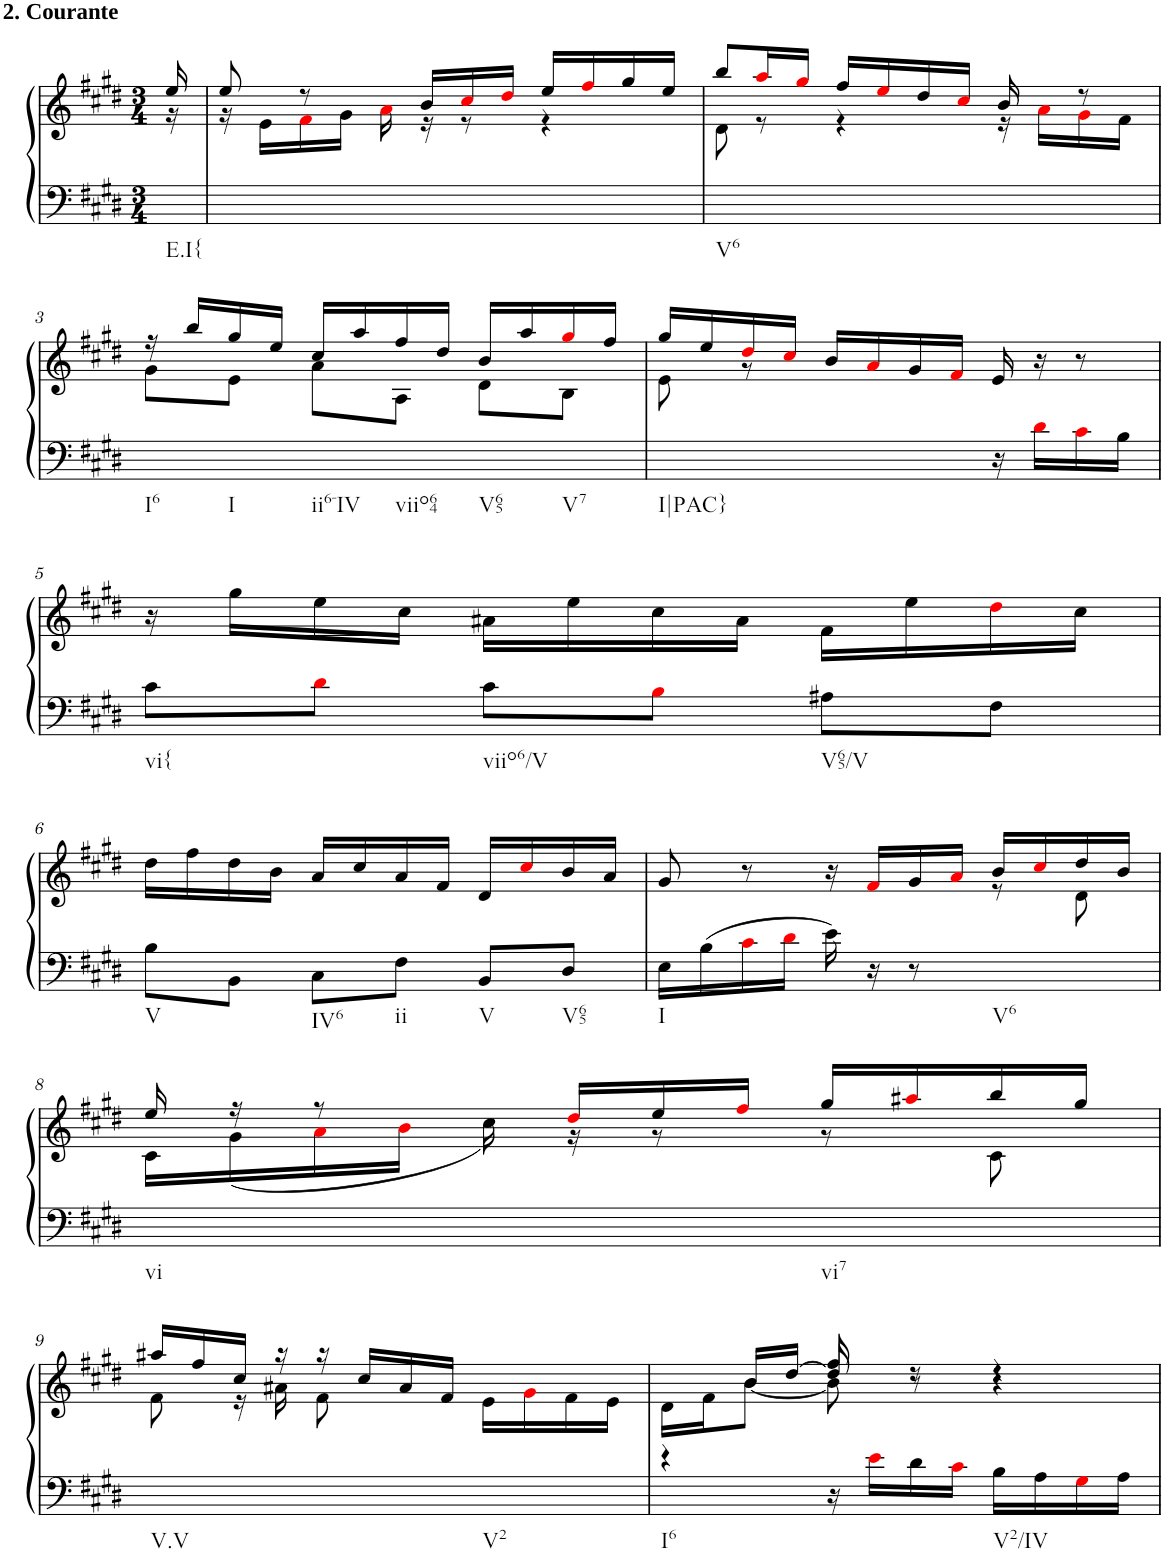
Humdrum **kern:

**kern	**kern
*part1	*part1
*staff2	*staff1
*I"Klavier linke Hand	*
*clefF4	*clefG2
*k[f#c#g#d#]	*k[f#c#g#d#]
*M3/4	*M3/4
=	=
*	*^
!	!LO:TX:a:B:t=2. Courante	!
!LO:TX:b:t=E.I{	!	!
16ryy	16ee/	16r
=1	=1	=1
2.ryy	8ee/	16r
.	.	16e\LL
.	8r	16f#i\
.	.	16g#\JJ
.	16ryy	16ai\
.	16b/LL	16r
.	16cc#i/	8r
.	16dd#i/JJ	.
.	16ee/LL	4r
.	16ff#i/	.
.	16gg#/	.
.	16ee/JJ	.
=2	=2	=2
!LO:TX:b:t=V6	!	!
2.ryy	8bb/L	8d#\
.	16aai/L	8r
.	16gg#i/JJ	.
.	16ff#/LL	4r
.	16eei/	.
.	16dd#/	.
.	16cc#i/JJ	.
.	16b/	16r
.	16ryy	16ai\LL
.	8r	16g#i\
.	.	16f#\JJ
!!LO:LB:g=z	!!
=3	=3	=3
!LO:TX:b:t=I6	!	!
!LO:TX:b:t=I	!	!
!LO:TX:b:t=ii6-IV	!	!
!LO:TX:b:t=viio64	!	!
!LO:TX:b:t=V65	!	!
!LO:TX:b:t=V7	!	!
2.ryy	16r	8g#\L
.	16bb/LL	.
.	16gg#/	8e\J
.	16ee/JJ	.
.	16cc#/LL	8a\L
.	16aa/	.
.	16ff#/	8A\J
.	16dd#/JJ	.
.	16b/LL	8d#\L
.	16aa/	.
.	16gg#i/	8B\J
.	16ff#/JJ	.
=4	=4	=4
!LO:TX:b:t=I|PAC}	!	!
2ryy	16gg#/LL	8e\
.	16ee/	.
.	16dd#i/	8r
.	16cc#i/JJ	.
.	16b/LL	2ryy
.	16ai/	.
.	16g#/	.
.	16f#i/JJ	.
16r	16e/	.
16d#i\LL	16r	.
16c#i\	8r	.
16B\JJ	.	.
*	*v	*v
!!LO:LB:g=z
=5	=5
!LO:TX:b:t=vi{	!
8c#\L	16r
.	16gg#\LL
8d#i\J	16ee\
.	16cc#\JJ
!LO:TX:b:t=viio6/V	!
8c#\L	16a#X\LL
.	16ee\
8Bi\J	16cc#\
.	16a#\JJ
!LO:TX:b:t=V65/V	!
8A#X\L	16f#\LL
.	16ee\
8F#\J	16dd#i\
.	16cc#\JJ
!!LO:LB:g=z
=6	=6
!LO:TX:b:t=V	!
8B\L	16dd#\LL
.	16ff#\
8BB\J	16dd#\
.	16b\JJ
!LO:TX:b:t=IV6	!
8C#\L	16a/LL
.	16cc#/
!LO:TX:b:t=ii	!
8F#\J	16a/
.	16f#/JJ
!LO:TX:b:t=V	!
8BB/L	16d#/LL
.	16cc#i/
!LO:TX:b:t=V65	!
8D#/J	16b/
.	16a/JJ
=7	=7
*	*^
!LO:TX:b:t=I	!	!
16E\LL	8g#/	2ryy
16B\	.	.
16c#i\	8r	.
16d#i\JJ	.	.
16e\	16r	.
16r	16f#i/LL	.
8r	16g#/	.
.	16ai/JJ	.
!LO:TX:b:t=V6	!	!
4ryy	16b/LL	8r
.	16cc#i/	.
.	16dd#/	8d#\
.	16b/JJ	.
!!LO:LB:g=z	!!
=8	=8	=8
!LO:TX:b:t=vi	!	!
!LO:TX:b:t=vi7	!	!
2.ryy	16ee/	16c#\LL
.	16r	(16g#\
.	8r	16ai\
.	.	16bi\JJ
.	16ryy	16cc#\)
.	16dd#i/LL	16r
.	16ee/	8r
.	16ff#i/JJ	.
.	16gg#/LL	8r
.	16aa#Xi/	.
.	16bb/	8c#\
.	16gg#/JJ	.
!!LO:LB:g=z	!!
=9	=9	=9
!LO:TX:b:t=V.V	!	!
!LO:TX:b:t=V2	!	!
2.ryy	16aa#X/LL	8f#\
.	16ff#/	.
.	16cc#/JJ	16r
.	16r	16a#X\
.	16r	8f#\
.	16cc#/LL	.
.	16a#/	8ryy
.	16f#/JJ	.
.	4ryy	16e\LL
.	.	16g#i\
.	.	16f#\
.	.	16e\JJ
=10	=10	=10
*	*	*^
!LO:TX:b:t=I6	!	!	!
4ryy	8ryy	16d#\LL	4r
.	.	16f#\J	.
.	16b/LL	[8b\J	.
.	[16dd#/JJ	.	.
16r	8dd#/]	8b\]	8ff#/
16ei\LL	.	.	.
16d#\	8r	4.ryy	8r
16c#i\JJ	.	.	.
!LO:TX:b:t=V2/IV	!	!	!
16B\LL	4r	.	4r
16A\	.	.	.
16G#i\	.	.	.
16A\JJ	.	.	.
*	*v	*v	*v
=	=
*-	*-
